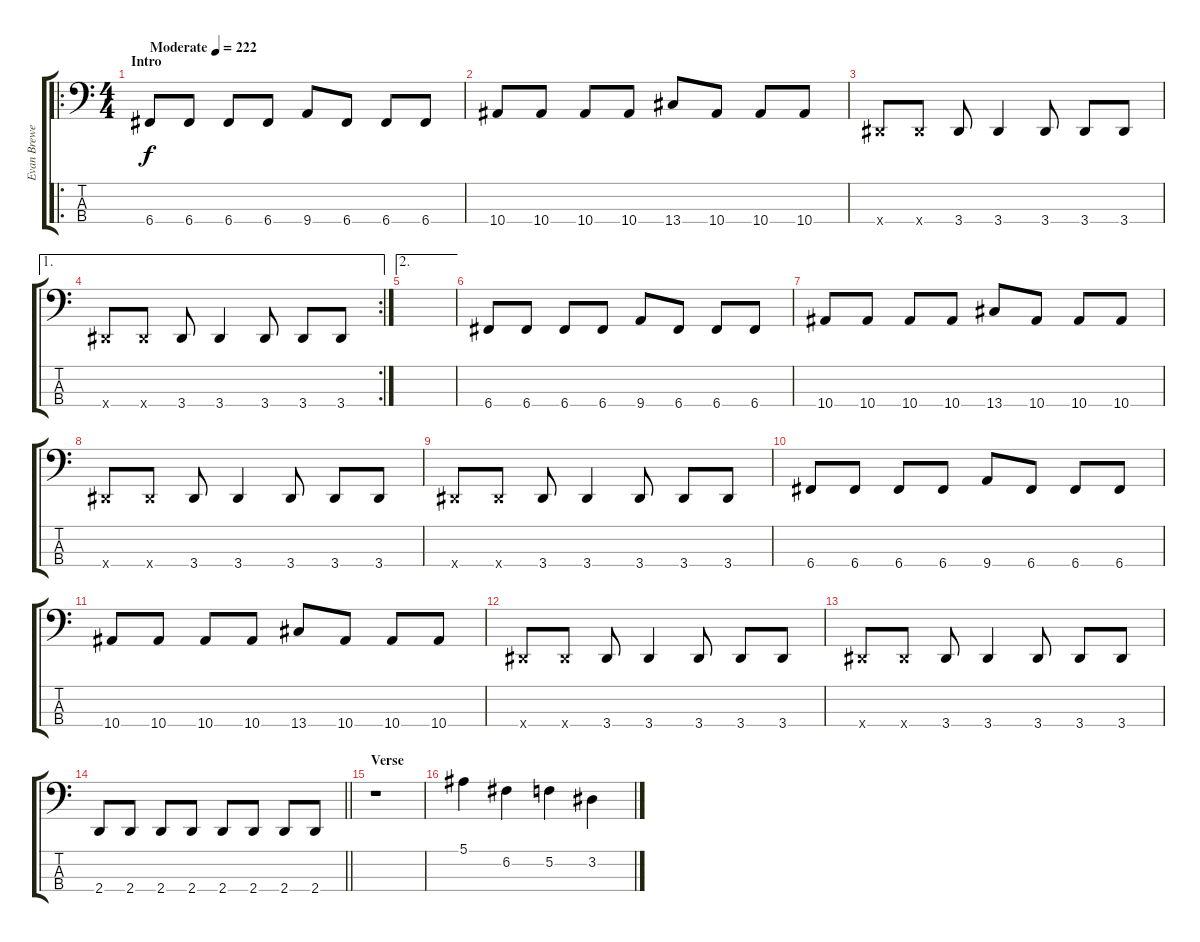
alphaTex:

\track ("Evan Brewer" "Evan Brewe") {instrument electricbassfinger}
\staff {score tabs}
\tuning (F2 C2 G1 C1) {hide}
\ro
\ts (4 4)
\section ("" "Intro")
\tempo (222 "Moderate")
\clef f4
\ks c
6.4.8{dy f instrument electricbassfinger} 6.4.8 6.4.8 6.4.8 9.4.8 6.4.8 6.4.8 6.4.8 |
10.4.8 10.4.8 10.4.8 10.4.8 13.4.8 10.4.8 10.4.8 10.4.8 |
3.4{x}.8 3.4{x}.8 3.4.8 3.4.4 3.4.8 3.4.8 3.4.8 |
\ae 1
\rc 2
3.4{x}.8 3.4{x}.8 3.4.8 3.4.4 3.4.8 3.4.8 3.4.8 |
\ae 2
|
6.4.8 6.4.8 6.4.8 6.4.8 9.4.8 6.4.8 6.4.8 6.4.8 |
10.4.8 10.4.8 10.4.8 10.4.8 13.4.8 10.4.8 10.4.8 10.4.8 |
3.4{x}.8 3.4{x}.8 3.4.8 3.4.4 3.4.8 3.4.8 3.4.8 |
3.4{x}.8 3.4{x}.8 3.4.8 3.4.4 3.4.8 3.4.8 3.4.8 |
6.4.8 6.4.8 6.4.8 6.4.8 9.4.8 6.4.8 6.4.8 6.4.8 |
10.4.8 10.4.8 10.4.8 10.4.8 13.4.8 10.4.8 10.4.8 10.4.8 |
3.4{x}.8 3.4{x}.8 3.4.8 3.4.4 3.4.8 3.4.8 3.4.8 |
3.4{x}.8 3.4{x}.8 3.4.8 3.4.4 3.4.8 3.4.8 3.4.8 |
\barLineRight lightlight
2.4.8 2.4.8 2.4.8 2.4.8 2.4.8 2.4.8 2.4.8 2.4.8 |
\section ("" "Verse")
r.1 |
5.1.4 6.2.4 5.2.4 3.2.4
